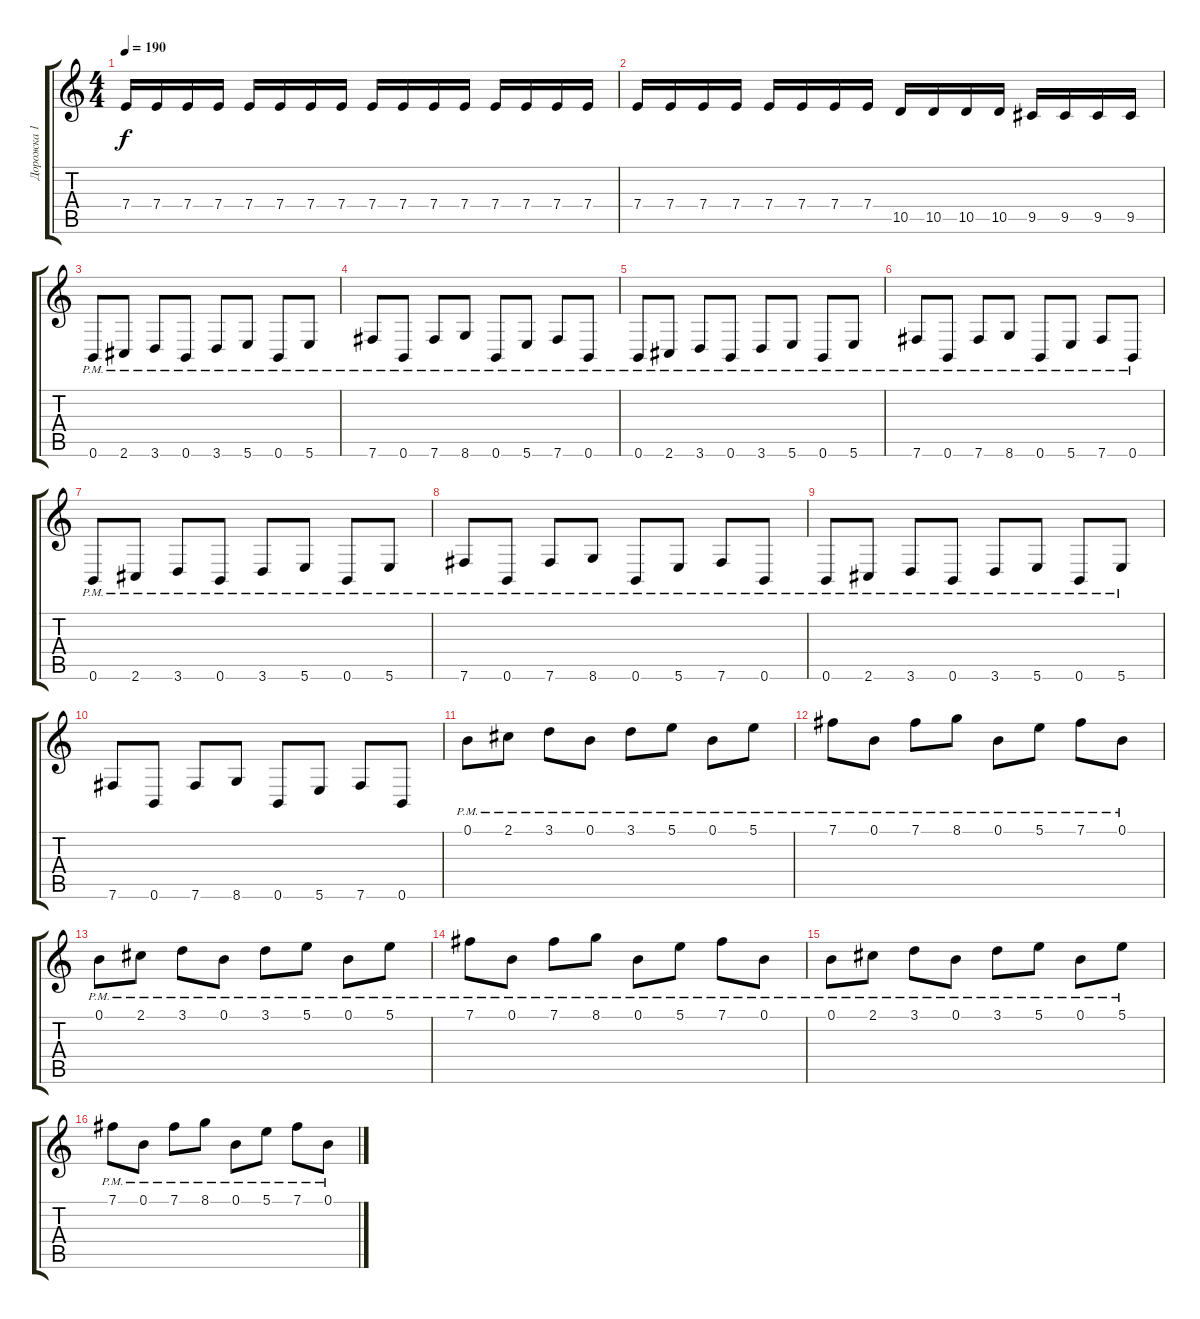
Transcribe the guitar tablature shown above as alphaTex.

\track ("Дорожка 1" "Дорожка 1") {instrument distortionguitar}
\staff {score tabs}
\tuning (B3 Gb3 D3 A2 E2 B1) {hide}
\ts (4 4)
\tempo 190
\clef g2
\ks c
7.4.16{dy f} 7.4.16 7.4.16 7.4.16 7.4.16 7.4.16 7.4.16 7.4.16 7.4.16 7.4.16 7.4.16 7.4.16 7.4.16 7.4.16 7.4.16 7.4.16 |
7.4.16 7.4.16 7.4.16 7.4.16 7.4.16 7.4.16 7.4.16 7.4.16 10.5.16 10.5.16 10.5.16 10.5.16 9.5.16 9.5.16 9.5.16 9.5.16 |
0.6{pm}.8 2.6{pm}.8 3.6{pm}.8 0.6{pm}.8 3.6{pm}.8 5.6{pm}.8 0.6{pm}.8 5.6{pm}.8 |
7.6{pm}.8 0.6{pm}.8 7.6{pm}.8 8.6{pm}.8 0.6{pm}.8 5.6{pm}.8 7.6{pm}.8 0.6{pm}.8 |
0.6{pm}.8 2.6{pm}.8 3.6{pm}.8 0.6{pm}.8 3.6{pm}.8 5.6{pm}.8 0.6{pm}.8 5.6{pm}.8 |
7.6{pm}.8 0.6{pm}.8 7.6{pm}.8 8.6{pm}.8 0.6{pm}.8 5.6{pm}.8 7.6{pm}.8 0.6{pm}.8 |
0.6{pm}.8 2.6{pm}.8 3.6{pm}.8 0.6{pm}.8 3.6{pm}.8 5.6{pm}.8 0.6{pm}.8 5.6{pm}.8 |
7.6{pm}.8 0.6{pm}.8 7.6{pm}.8 8.6{pm}.8 0.6{pm}.8 5.6{pm}.8 7.6{pm}.8 0.6{pm}.8 |
0.6{pm}.8 2.6{pm}.8 3.6{pm}.8 0.6{pm}.8 3.6{pm}.8 5.6{pm}.8 0.6{pm}.8 5.6{pm}.8 |
7.6.8 0.6.8 7.6.8 8.6.8 0.6.8 5.6.8 7.6.8 0.6.8 |
0.1{pm}.8 2.1{pm}.8 3.1{pm}.8 0.1{pm}.8 3.1{pm}.8 5.1{pm}.8 0.1{pm}.8 5.1{pm}.8 |
7.1{pm}.8 0.1{pm}.8 7.1{pm}.8 8.1{pm}.8 0.1{pm}.8 5.1{pm}.8 7.1{pm}.8 0.1{pm}.8 |
0.1{pm}.8 2.1{pm}.8 3.1{pm}.8 0.1{pm}.8 3.1{pm}.8 5.1{pm}.8 0.1{pm}.8 5.1{pm}.8 |
7.1{pm}.8 0.1{pm}.8 7.1{pm}.8 8.1{pm}.8 0.1{pm}.8 5.1{pm}.8 7.1{pm}.8 0.1{pm}.8 |
0.1{pm}.8 2.1{pm}.8 3.1{pm}.8 0.1{pm}.8 3.1{pm}.8 5.1{pm}.8 0.1{pm}.8 5.1{pm}.8 |
7.1{pm}.8 0.1{pm}.8 7.1{pm}.8 8.1{pm}.8 0.1{pm}.8 5.1{pm}.8 7.1{pm}.8 0.1{pm}.8
